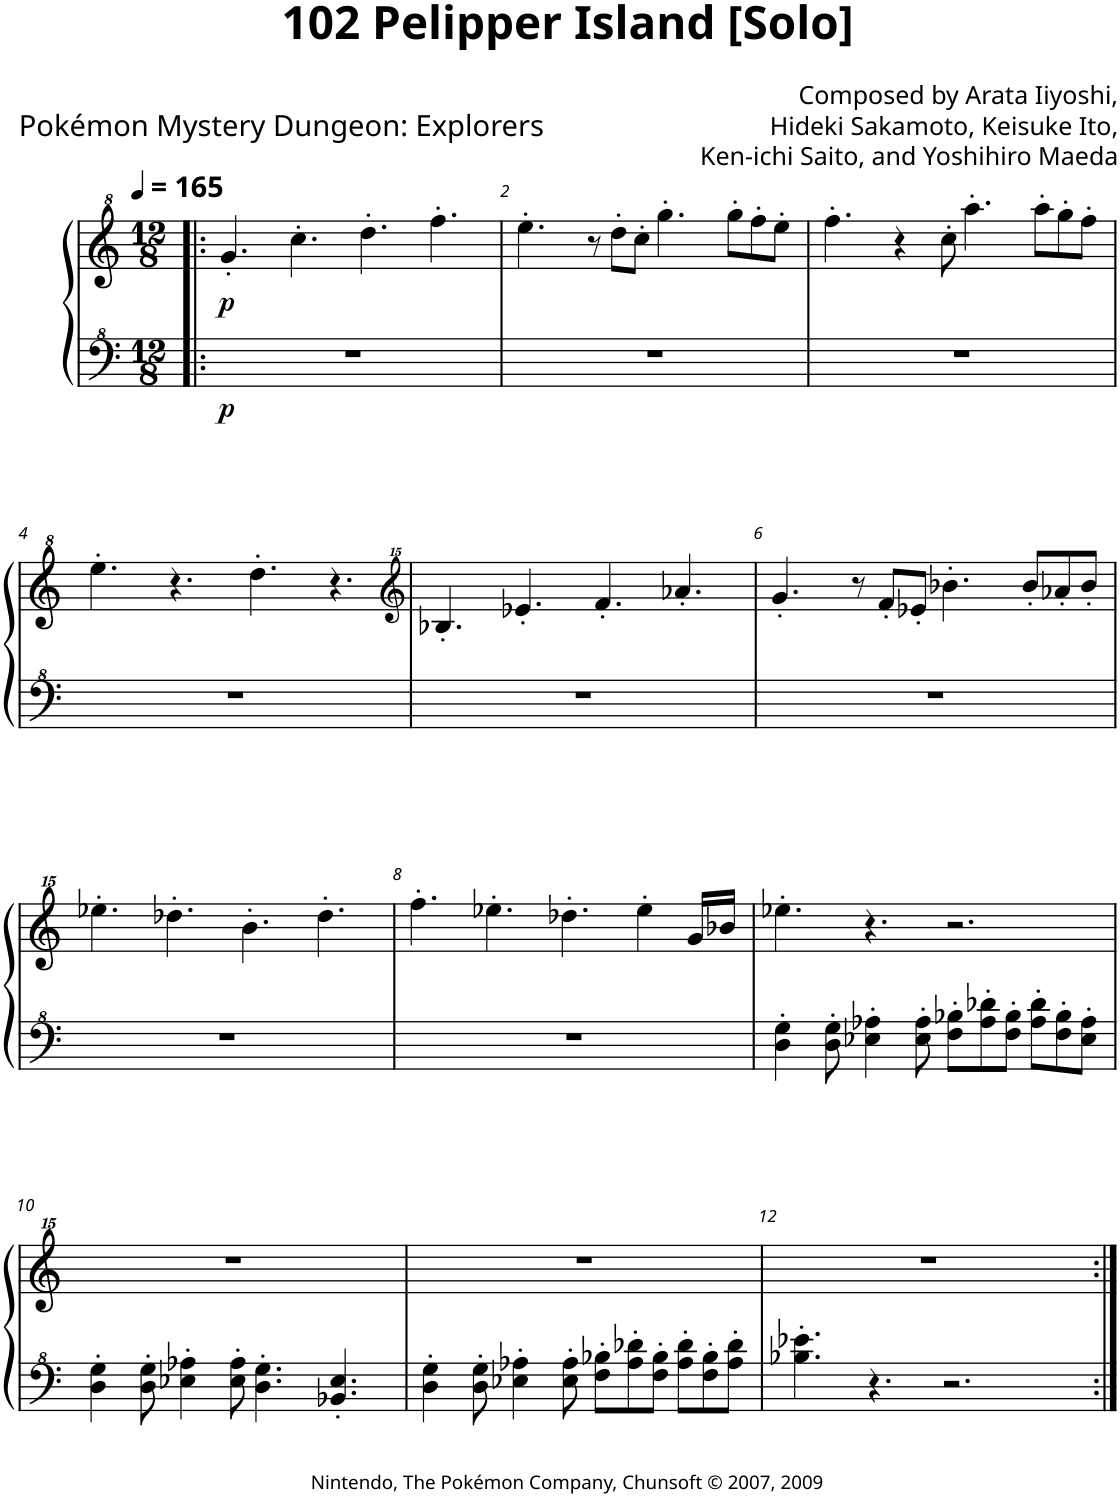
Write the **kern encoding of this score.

**kern	**kern	**dynam
*part1	*part1	*part1
*staff2	*staff1	*staff1/2
*I"Piano, Right	*	*
*I'Pno.	*	*
*clefF^4	*clefG^2	*
*k[]	*k[]	*
*M12/8	*M12/8	*
*MM165	*MM165	*
=1!|:	=1!|:	=1!|:
!	!	!LO:DY:b=2
!	!	!LO:DY:n=1:b
1.r	4.gg'/	p p
.	4.ccc'\	.
.	4.ddd'\	.
.	4.fff'\	.
=2	=2	=2
1.r	4.eee'\	.
.	8r	.
.	8ddd'\L	.
.	8ccc'\J	.
.	4.ggg'\	.
.	8ggg'\L	.
.	8fff'\	.
.	8eee'\J	.
=3	=3	=3
1.r	4.fff'\	.
.	4r	.
.	8ccc'\	.
.	4.aaa'\	.
.	8aaa'\L	.
.	8ggg'\	.
.	8fff'\J	.
!!LO:LB:g=z
=4	=4	=4
1.r	4.eee'\	.
.	4.r	.
.	4.ddd'\	.
.	4.r	.
=5	=5	=5
*	*clefG^^2	*
1.r	4.bb-X'/	.
.	4.eee-X'/	.
.	4.fff'/	.
.	4.aaa-X'/	.
=6	=6	=6
1.r	4.ggg'/	.
.	8r	.
.	8fff'/L	.
.	8eee-X'/J	.
.	4.bbb-X'\	.
.	8bbb-'/L	.
.	8aaa-X'/	.
.	8bbb-'/J	.
!!LO:LB:g=z
=7	=7	=7
1.r	4.eeee-X'\	.
.	4.dddd-X'\	.
.	4.bbb'\	.
.	4.dddd-'\	.
=8	=8	=8
1.r	4.ffff'\	.
.	4.eeee-X'\	.
.	4.dddd-X'\	.
.	4eeee-'\	.
.	16ggg/LL	.
.	16bbb-X/JJ	.
=9	=9	=9
4d\' 4g\'	4.eeee-X'\	.
8d\' 8g\'	.	.
4e-X\' 4a-X\'	4.r	.
8e-\' 8a-\'	.	.
8f\' 8b-X\'L	2.r	.
8a-\' 8dd-X\'	.	.
8f\' 8b-\'J	.	.
8a-\' 8dd-\'L	.	.
8f\' 8b-\'	.	.
8e-\' 8a-\'J	.	.
!!LO:LB:g=z
=10	=10	=10
4d\' 4g\'	1.r	.
8d\' 8g\'	.	.
4e-X\' 4a-X\'	.	.
8e-\' 8a-\'	.	.
4.d\' 4.g\'	.	.
4.B-X/' 4.e-/'	.	.
=11	=11	=11
4d\' 4g\'	1.r	.
8d\' 8g\'	.	.
4e-X\' 4a-X\'	.	.
8e-\' 8a-\'	.	.
8f\' 8b-X\'L	.	.
8a-\' 8dd-X\'	.	.
8f\' 8b-\'J	.	.
8a-\' 8dd-\'L	.	.
8f\' 8b-\'	.	.
8a-\' 8dd-\'J	.	.
=12	=12	=12
4.b-X\' 4.ee-X\'	1.r	.
4.r	.	.
2.r	.	.
=:|!	=:|!	=:|!
*-	*-	*-
